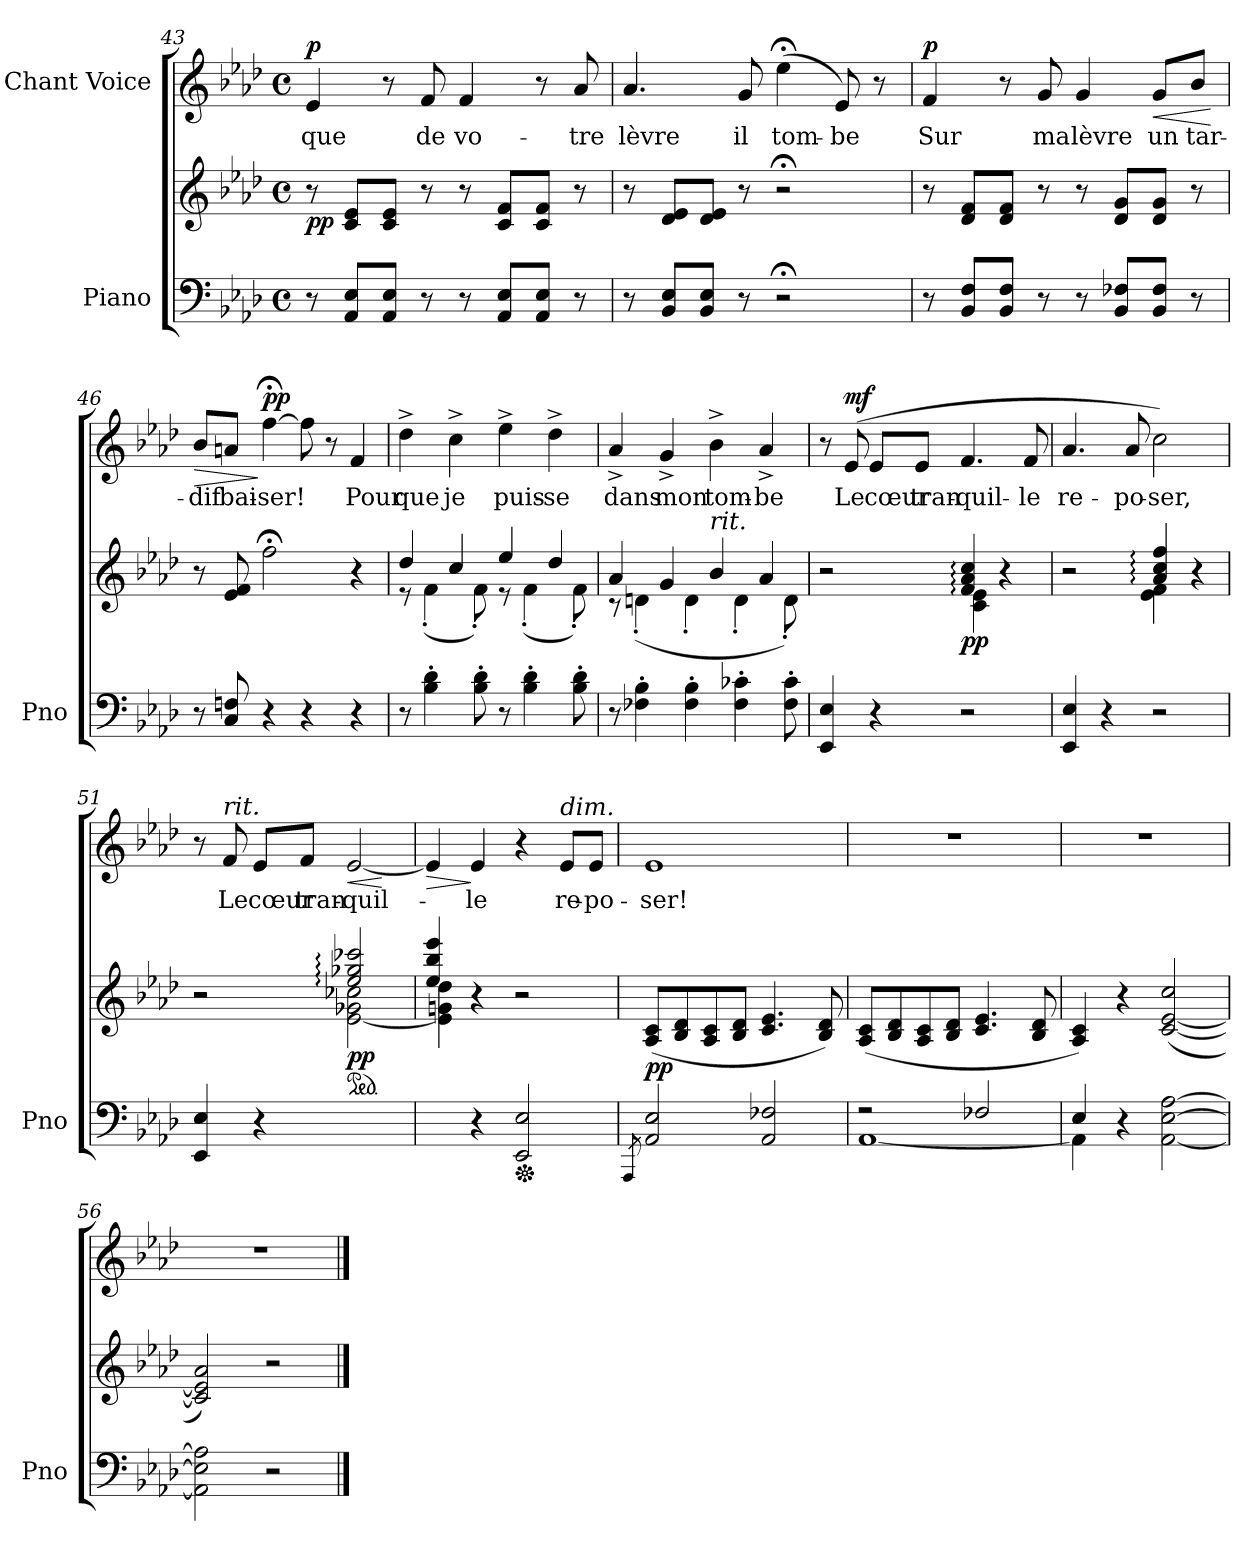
**kern	**kern	**dynam	**kern	**text	**dynam
*part2	*part2	*part2	*part1	*part1	*part1
*staff3	*staff2	*staff2/3	*staff1	*staff1	*staff1
*I"Piano	*	*	*I"Chant Voice	*	*
*I'Pno	*	*	*	*	*
*clefF4	*clefG2	*	*clefG2	*	*
*k[b-e-a-d-]	*k[b-e-a-d-]	*	*k[b-e-a-d-]	*	*
*M4/4	*M4/4	*	*M4/4	*	*
*met(c)	*met(c)	*	*met(c)	*	*
=43	=43	=43	=43	=43	=43
!	!	!LO:DY:b	!	!LO:LY:b	!LO:DY:a
8r	8r	pp	4e-/	que	p
8AA-/ 8E-/L	8c/ 8e-/L	.	.	.	.
8AA-/ 8E-/J	8c/ 8e-/J	.	8r	.	.
!	!	!	!	!LO:LY:b	!
8r	8r	.	8f/	de	.
!	!	!	!	!LO:LY:b	!
8r	8r	.	4f/	vo-	.
8AA-/ 8E-/L	8c/ 8f/L	.	.	.	.
8AA-/ 8E-/J	8c/ 8f/J	.	8r	.	.
!	!	!	!	!LO:LY:b	!
8r	8r	.	8a-/	-tre	.
=44	=44	=44	=44	=44	=44
!	!	!	!	!LO:LY:b	!
8r	8r	.	4.a-/	lèvre	.
8BB-/ 8E-/L	8d-/ 8e-/L	.	.	.	.
8BB-/ 8E-/J	8d-/ 8e-/J	.	.	.	.
!	!	!	!	!LO:LY:b	!
8r	8r	.	8g/	il	.
!	!	!	!	!LO:LY:b	!
2r;<	2r;<	.	(>4ee-;<\	tom-	.
!	!	!	!	!LO:LY:b	!
.	.	.	8e-/)	-be	.
.	.	.	8r	.	.
!!LO:LB:g=z
=45	=45	=45	=45	=45	=45
!	!	!	!	!LO:LY:b	!LO:DY:a
8r	8r	.	4f/	Sur	p
8BB-/ 8F/L	8d-/ 8f/L	.	.	.	.
8BB-/ 8F/J	8d-/ 8f/J	.	8r	.	.
!	!	!	!	!LO:LY:b	!
8r	8r	.	8g/	ma	.
!	!	!	!	!LO:LY:b	!
8r	8r	.	4g/	lèvre	.
8BB-/ 8F-X/L	8d-/ 8g/L	.	.	.	.
!	!	!	!	!LO:LY:b	!LO:HP:b
8BB-/ 8F-/J	8d-/ 8g/J	.	8g/L	un	<
!	!	!	!	!LO:LY:b	!
8r	8r	.	8b-/J	tar-	.
.	.	.	.	.	[
=46	=46	=46	=46	=46	=46
!	!	!	!	!LO:LY:b	!LO:HP:b
8r	8r	.	8b-/L	-dif	>
!	!	!	!	!LO:LY:b	!
8C/ 8Fn/	8e-/ 8f/	.	8an/J	bai-	.
!	!	!	!	!LO:LY:b	!LO:DY:n=1:a
4r	2ff;<\	.	[4ff;<\	-ser!	] pp
4r	.	.	8ff\]	.	.
.	.	.	8r	.	.
!	!	!	!	!LO:LY:b	!
4r	4r	.	4f/	Pour	.
=47	=47	=47	=47	=47	=47
*	*^	*	*	*	*
!	!	!	!	!	!LO:LY:b	!
8r	4dd-/	8r	.	4dd-^\	que	.
4B-\' 4d-\'	.	(<4f'\	.	.	.	.
!	!	!	!	!	!LO:LY:b	!
.	4cc/	.	.	4cc^\	je	.
8B-\' 8d-\'	.	8f'\)	.	.	.	.
!	!	!	!	!	!LO:LY:b	!
8r	4ee-/	8r	.	4ee-^\	puis-	.
4B-\' 4d-\'	.	(<4f'\	.	.	.	.
!	!	!	!	!	!LO:LY:b	!
.	4dd-/	.	.	4dd-^\	-se	.
8B-\' 8d-\'	.	8f'\)	.	.	.	.
!!LO:LB:g=z
=48	=48	=48	=48	=48	=48	=48
!	!	!	!	!	!LO:LY:b	!
8r	4a-/	8r	.	4a-^/	dans	.
4F-X\' 4B-\'	.	(<4dn'\	.	.	.	.
!	!	!	!	!	!LO:LY:b	!
.	4g/	.	.	4g^/	mon	.
4F-\' 4B-\'	.	4d'\	.	.	.	.
!	!LO:TX:a:i:t=rit.	!	!	!	!	!
!	!	!	!	!	!LO:LY:b	!
.	4b-/	.	.	4b-^\	tom-	.
4F-\' 4c-X\'	.	4d'\	.	.	.	.
!	!	!	!	!	!LO:LY:b	!
.	4a-/	.	.	4a-^/	-be	.
8F-\' 8c-\'	.	8d'\)	.	.	.	.
=49	=49	=49	=49	=49	=49	=49
4EE-/ 4E-/	2r	2ryy	.	8r	.	.
!	!	!	!	!	!LO:LY:b	!LO:DY:a
.	.	.	.	(>8e-/	Le	mf
!	!	!	!	!	!LO:LY:b	!
4r	.	.	.	8e-/L	cœur	.
!	!	!	!	!	!LO:LY:b	!
.	.	.	.	8e-/J	tran-	.
!	!	!	!LO:DY:b	!	!LO:LY:b	!
2r	4f/: 4a-/: 4cc/:	4c\ 4e-\	pp	4.f/	-quil-	.
.	4r	4ryy	.	.	.	.
!	!	!	!	!	!LO:LY:b	!
.	.	.	.	8f/	-le	.
=50	=50	=50	=50	=50	=50	=50
!	!	!	!	!	!LO:LY:b	!
4EE-/ 4E-/	2r	2ryy	.	4.a-/	re-	.
4r	.	.	.	.	.	.
!	!	!	!	!	!LO:LY:b	!
.	.	.	.	8a-/	-po-	.
!	!	!	!	!	!LO:LY:b	!
2r	4a-/: 4cc/: 4ff/:	4e-\ 4f\	.	2cc\)	-ser,	.
.	4r	4ryy	.	.	.	.
=51	=51	=51	=51	=51	=51	=51
4EE-/ 4E-/	2r	2ryy	.	8r	.	.
!	!	!	!	!LO:TX:a:i:t=rit.	!	!
!	!	!	!	!	!LO:LY:b	!
.	.	.	.	8f/	Le	.
!	!	!	!	!	!LO:LY:b	!
4r	.	.	.	8e-/L	cœur	.
!	!	!	!	!	!LO:LY:b	!
.	.	.	.	8f/J	tran-	.
*	*ped	*	*	*	*	*
!	!	!	!LO:DY:b	!	!LO:LY:b	!LO:HP:b
2ryy	2ee-/: 2gg-X/: 2ccc-X/:	[2e-\ 2g-X\ 2cc-X\	pp	[2e-/	-quil-	<
*	*v	*v	*	*	*	*
.	.	.	.	.	[
!!LO:LB:g=z
=52	=52	=52	=52	=52	=52
*	*^	*	*	*	*
!	!	!	!	!	!	!LO:HP:b
4ryy	4ee-/ 4bb-/ 4eee-/	4e-\] 4gn\ 4dd-\	.	4e-/]	.	>
!	!	!	!	!	!LO:LY:b	!
4r	4r	2.ryy	.	4e-/	-le	]
*Xped	*	*	*	*	*	*
!	!	!	!LO:DY:b	!	!	!
!	!	!	!LO:DY:n=1:b	!	!	!
2EE-/ 2E-/	2r	.	pp other-dynamics	4r	.	.
!	!	!	!	!LO:TX:a:i:t=dim.	!	!
!	!	!	!	!	!LO:LY:b	!
.	.	.	.	8e-/L	re-	.
!	!	!	!	!	!LO:LY:b	!
.	.	.	.	8e-/J	-po-	.
*	*v	*v	*	*	*	*
=53	=53	=53	=53	=53	=53
8qAAA-/	.	.	.	.	.
!	!	!LO:DY:b	!	!LO:LY:b	!
2AA-/ 2E-/	(<8A-/ 8c/L	pp	1e-	-ser!	.
.	8B-/ 8d-/	.	.	.	.
.	8A-/ 8c/	.	.	.	.
.	8B-/ 8d-/J	.	.	.	.
2AA-/ 2F-X/	4.c/ 4.e-/	.	.	.	.
.	8B-/ 8d-/)	.	.	.	.
=54	=54	=54	=54	=54	=54
*^	*	*	*	*	*
2r	[1AA-	(<8A-/ 8c/L	.	1r	.	.
.	.	8B-/ 8d-/	.	.	.	.
.	.	8A-/ 8c/	.	.	.	.
.	.	8B-/ 8d-/J	.	.	.	.
2F-X/	.	4.c/ 4.e-/	.	.	.	.
.	.	8B-/ 8d-/	.	.	.	.
=55	=55	=55	=55	=55	=55	=55
4E-/	4AA-\]	4A-/ 4c/)	.	1r	.	.
4r	4ryy	4r	.	.	.	.
[2AA-\ [2E-\ [2A-\	2ryy	(>[2c/ [2e-/ 2cc/	.	.	.	.
*v	*v	*	*	*	*	*
=56	=56	=56	=56	=56	=56
2AA-\] 2E-\] 2A-\]	2c/] 2e-/] 2a-/)	.	1r	.	.
2r	2r	.	.	.	.
==	==	==	==	==	==
*-	*-	*-	*-	*-	*-
